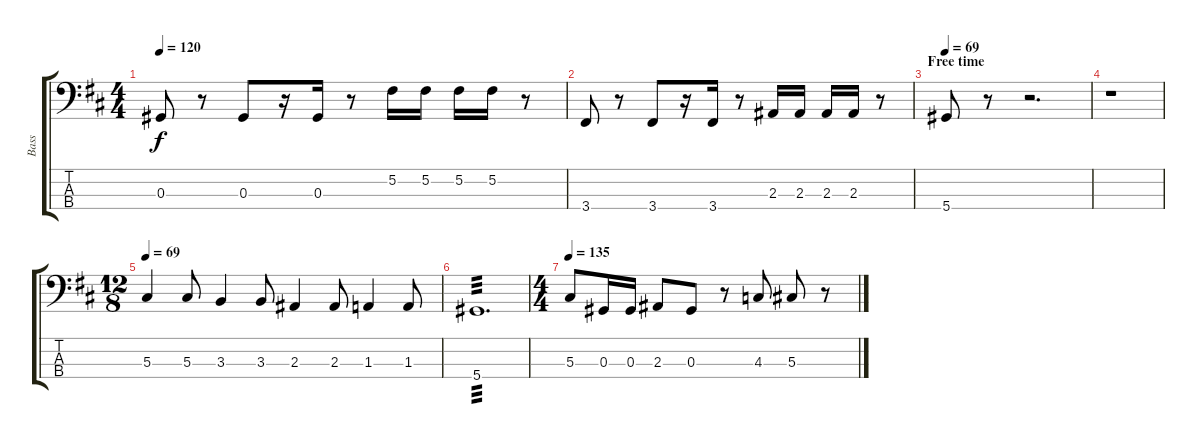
\track ("Bass" "Bass") {instrument electricbasspick}
\staff {score tabs}
\tuning (Gb2 Db2 Ab1 Eb1) {hide}
\ts (4 4)
\tempo 120
\clef f4
\ks d
0.3.8{dy f} r.8 0.3.8 r.16 0.3.16 r.8 5.2.16 5.2.16 5.2.16 5.2.16 r.8 |
3.4.8 r.8 3.4.8 r.16 3.4.16 r.8 2.3.16 2.3.16 2.3.16 2.3.16 r.8 |
\section ("" "Free time")
\tempo 69
5.4.8 r.8 r.2{d} |
r.1 |
\ts (12 8)
\tempo 69
5.3.4 5.3.8 3.3.4 3.3.8 2.3.4 2.3.8 1.3.4 1.3.8 |
5.4.1{d tp 3} |
\ts (4 4)
\tempo 135
5.3.8 0.3.16 0.3.16 2.3.8 0.3.8 r.8 4.3.8 5.3.8 r.8
